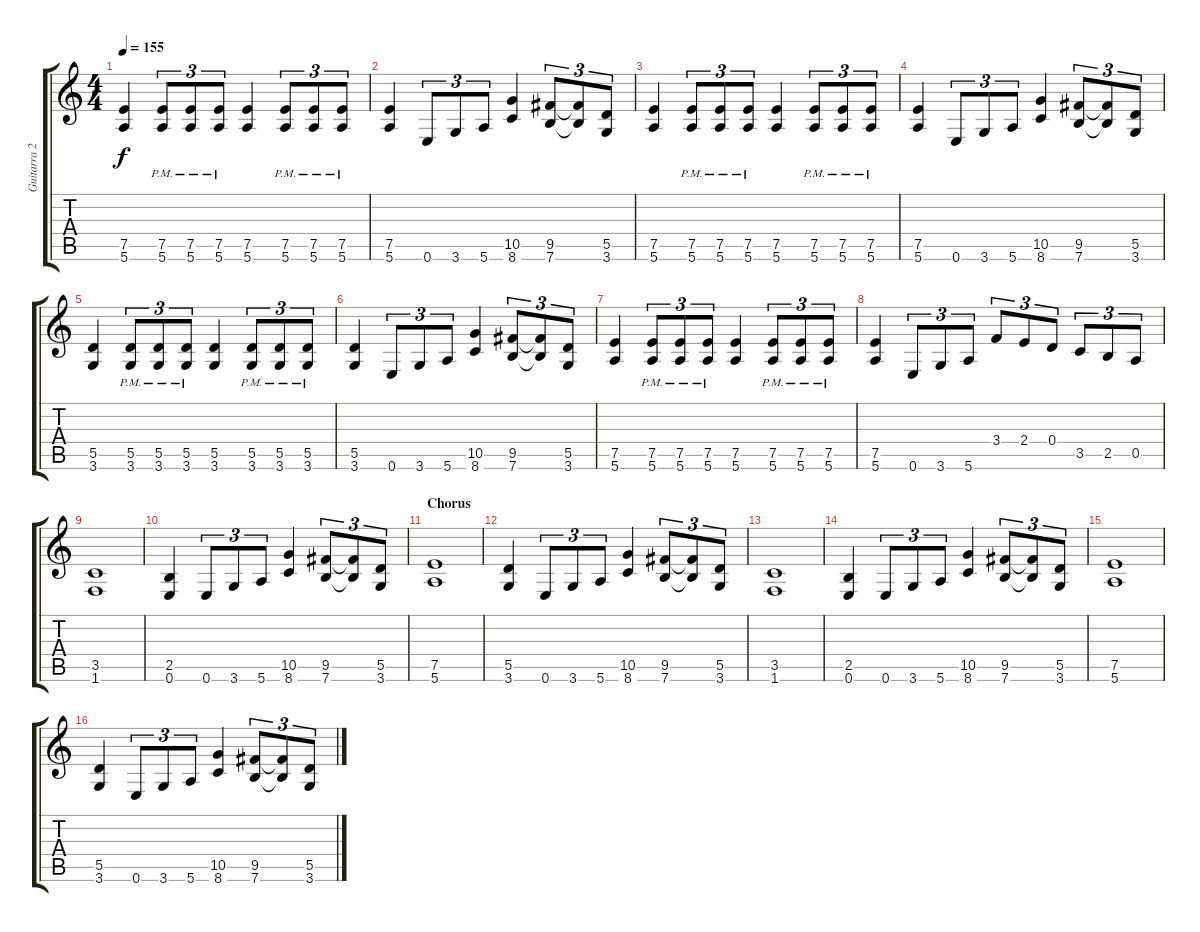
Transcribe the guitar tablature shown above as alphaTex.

\track ("Guitarra 2" "Guitarra 2") {instrument distortionguitar}
\staff {score tabs}
\tuning (E4 B3 G3 D3 A2 E2) {hide}
\ts (4 4)
\tempo 155
\clef g2
\ks c
(7.5 5.6).4{dy f} (7.5{pm} 5.6{pm}).8{tu (3 2)} (7.5{pm} 5.6{pm}).8{tu (3 2)} (7.5{pm} 5.6{pm}).8{tu (3 2)} (7.5 5.6).4 (7.5{pm} 5.6{pm}).8{tu (3 2)} (7.5{pm} 5.6{pm}).8{tu (3 2)} (7.5{pm} 5.6{pm}).8{tu (3 2)} |
(7.5 5.6).4 0.6.8{tu (3 2)} 3.6.8{tu (3 2)} 5.6.8{tu (3 2)} (10.5 8.6).4 (9.5 7.6).8{tu (3 2)} (9.5{t} 7.6{t}).8{tu (3 2)} (5.5 3.6).8{tu (3 2)} |
(7.5 5.6).4 (7.5{pm} 5.6{pm}).8{tu (3 2)} (7.5{pm} 5.6{pm}).8{tu (3 2)} (7.5{pm} 5.6{pm}).8{tu (3 2)} (7.5 5.6).4 (7.5{pm} 5.6{pm}).8{tu (3 2)} (7.5{pm} 5.6{pm}).8{tu (3 2)} (7.5{pm} 5.6{pm}).8{tu (3 2)} |
(7.5 5.6).4 0.6.8{tu (3 2)} 3.6.8{tu (3 2)} 5.6.8{tu (3 2)} (10.5 8.6).4 (9.5 7.6).8{tu (3 2)} (9.5{t} 7.6{t}).8{tu (3 2)} (5.5 3.6).8{tu (3 2)} |
(5.5 3.6).4 (5.5{pm} 3.6{pm}).8{tu (3 2)} (5.5{pm} 3.6{pm}).8{tu (3 2)} (5.5{pm} 3.6{pm}).8{tu (3 2)} (5.5 3.6).4 (5.5{pm} 3.6{pm}).8{tu (3 2)} (5.5{pm} 3.6{pm}).8{tu (3 2)} (5.5{pm} 3.6{pm}).8{tu (3 2)} |
(5.5 3.6).4 0.6.8{tu (3 2)} 3.6.8{tu (3 2)} 5.6.8{tu (3 2)} (10.5 8.6).4 (9.5 7.6).8{tu (3 2)} (9.5{t} 7.6{t}).8{tu (3 2)} (5.5 3.6).8{tu (3 2)} |
(7.5 5.6).4 (7.5{pm} 5.6{pm}).8{tu (3 2)} (7.5{pm} 5.6{pm}).8{tu (3 2)} (7.5{pm} 5.6{pm}).8{tu (3 2)} (7.5 5.6).4 (7.5{pm} 5.6{pm}).8{tu (3 2)} (7.5{pm} 5.6{pm}).8{tu (3 2)} (7.5{pm} 5.6{pm}).8{tu (3 2)} |
(7.5 5.6).4 0.6.8{tu (3 2)} 3.6.8{tu (3 2)} 5.6.8{tu (3 2)} 3.4.8{tu (3 2)} 2.4.8{tu (3 2)} 0.4.8{tu (3 2)} 3.5.8{tu (3 2)} 2.5.8{tu (3 2)} 0.5.8{tu (3 2)} |
(3.5 1.6).1 |
(2.5 0.6).4 0.6.8{tu (3 2)} 3.6.8{tu (3 2)} 5.6.8{tu (3 2)} (10.5 8.6).4 (9.5 7.6).8{tu (3 2)} (9.5{t} 7.6{t}).8{tu (3 2)} (5.5 3.6).8{tu (3 2)} |
\section ("" "Chorus")
(7.5 5.6).1 |
(5.5 3.6).4 0.6.8{tu (3 2)} 3.6.8{tu (3 2)} 5.6.8{tu (3 2)} (10.5 8.6).4 (9.5 7.6).8{tu (3 2)} (9.5{t} 7.6{t}).8{tu (3 2)} (5.5 3.6).8{tu (3 2)} |
(3.5 1.6).1 |
(2.5 0.6).4 0.6.8{tu (3 2)} 3.6.8{tu (3 2)} 5.6.8{tu (3 2)} (10.5 8.6).4 (9.5 7.6).8{tu (3 2)} (9.5{t} 7.6{t}).8{tu (3 2)} (5.5 3.6).8{tu (3 2)} |
(7.5 5.6).1 |
(5.5 3.6).4 0.6.8{tu (3 2)} 3.6.8{tu (3 2)} 5.6.8{tu (3 2)} (10.5 8.6).4 (9.5 7.6).8{tu (3 2)} (9.5{t} 7.6{t}).8{tu (3 2)} (5.5 3.6).8{tu (3 2)}
